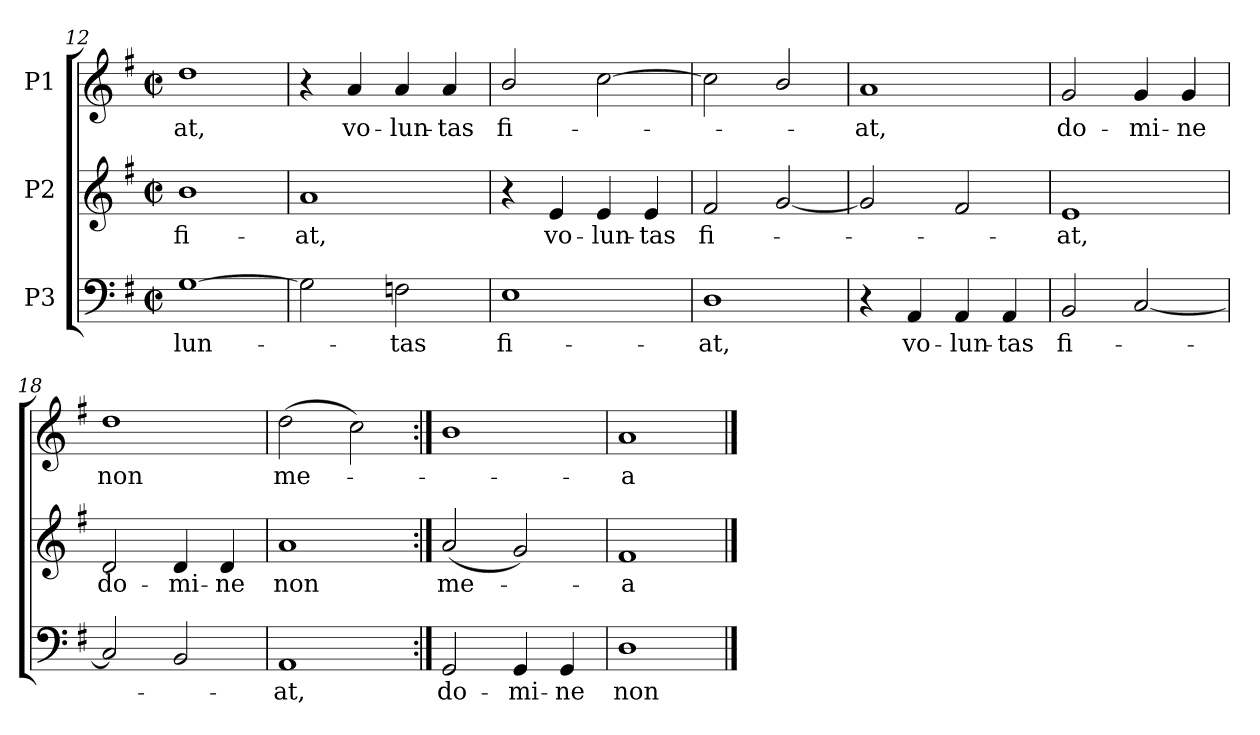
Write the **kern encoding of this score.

**kern	**text	**kern	**text	**kern	**text
*part3	*part3	*part2	*part2	*part1	*part1
*staff3	*staff3	*staff2	*staff2	*staff1	*staff1
*I"P3	*	*I"P2	*	*I"P1	*
*clefF4	*	*clefG2	*	*clefG2	*
*k[f#]	*	*k[f#]	*	*k[f#]	*
*G:	*	*G:	*	*G:	*
*M2/2	*	*M2/2	*	*M2/2	*
*met(c|)	*	*met(c|)	*	*met(c|)	*
=12	=12	=12	=12	=12	=12
!	!LO:LY:b:color=#000000	!	!	!	!
!	!	!	!LO:LY:b:color=#000000	!	!
!	!	!	!	!	!LO:LY:b:color=#000000
[1Gi	-lun-	1bi	fi-	1ddi	-at,
=13	=13	=13	=13	=13	=13
!	!	!	!LO:LY:b:color=#000000	!	!
2Gi\]	.	1ai	-at,	4r	.
!	!	!	!	!	!LO:LY:b:color=#000000
.	.	.	.	4ai/	vo-
!	!LO:LY:b:color=#000000	!	!	!	!
!	!	!	!	!	!LO:LY:b:color=#000000
2Fni\	-tas	.	.	4ai/	-lun-
!	!	!	!	!	!LO:LY:b:color=#000000
.	.	.	.	4ai/	-tas
=14	=14	=14	=14	=14	=14
!	!LO:LY:b:color=#000000	!	!	!	!
!	!	!	!	!	!LO:LY:b:color=#000000
1Ei	fi-	4r	.	2bi/	fi-
!	!	!	!LO:LY:b:color=#000000	!	!
.	.	4ei/	vo-	.	.
!	!	!	!LO:LY:b:color=#000000	!	!
.	.	4ei/	-lun-	[2cci\	.
!	!	!	!LO:LY:b:color=#000000	!	!
.	.	4ei/	-tas	.	.
!!LO:LB:g=z
=15	=15	=15	=15	=15	=15
!	!LO:LY:b:color=#000000	!	!	!	!
!	!	!	!LO:LY:b:color=#000000	!	!
1Di	-at,	2f#i/	fi-	2cci\]	.
.	.	[2gi/	.	2bi/	.
=16	=16	=16	=16	=16	=16
!	!	!	!	!	!LO:LY:b:color=#000000
4r	.	2gi/]	.	1ai	-at,
!	!LO:LY:b:color=#000000	!	!	!	!
4AAi/	vo-	.	.	.	.
!	!LO:LY:b:color=#000000	!	!	!	!
4AAi/	-lun-	2f#i/	.	.	.
!	!LO:LY:b:color=#000000	!	!	!	!
4AAi/	-tas	.	.	.	.
=17	=17	=17	=17	=17	=17
!	!LO:LY:b:color=#000000	!	!	!	!
!	!	!	!LO:LY:b:color=#000000	!	!
!	!	!	!	!	!LO:LY:b:color=#000000
2BBi/	fi-	1ei	-at,	2gi/	do-
!	!	!	!	!	!LO:LY:b:color=#000000
[2Ci/	.	.	.	4gi/	-mi-
!	!	!	!	!	!LO:LY:b:color=#000000
.	.	.	.	4gi/	-ne
=18	=18	=18	=18	=18	=18
!	!	!	!LO:LY:b:color=#000000	!	!
!	!	!	!	!	!LO:LY:b:color=#000000
2Ci/]	.	2di/	do-	1ddi	non
!	!	!	!LO:LY:b:color=#000000	!	!
2BBi/	.	4di/	-mi-	.	.
!	!	!	!LO:LY:b:color=#000000	!	!
.	.	4di/	-ne	.	.
=19	=19	=19	=19	=19	=19
!	!LO:LY:b:color=#000000	!	!	!	!
!	!	!	!LO:LY:b:color=#000000	!	!
!	!	!	!	!	!LO:LY:b:color=#000000
1AAi	-at,	1ai	non	(2ddi\	me-
.	.	.	.	2cci\)	.
=20:|!	=20:|!	=20:|!	=20:|!	=20:|!	=20:|!
!	!LO:LY:b:color=#000000	!	!	!	!
!	!	!	!LO:LY:b:color=#000000	!	!
2GGi/	do-	(2ai/	me-	1bi	.
!	!LO:LY:b:color=#000000	!	!	!	!
4GGi/	-mi-	2gi/)	.	.	.
!	!LO:LY:b:color=#000000	!	!	!	!
4GGi/	-ne	.	.	.	.
=21	=21	=21	=21	=21	=21
!	!LO:LY:b:color=#000000	!	!	!	!
!	!	!	!LO:LY:b:color=#000000	!	!
!	!	!	!	!	!LO:LY:b:color=#000000
1Di	non	1f#i	-a	1ai	-a
==	==	==	==	==	==
*-	*-	*-	*-	*-	*-
